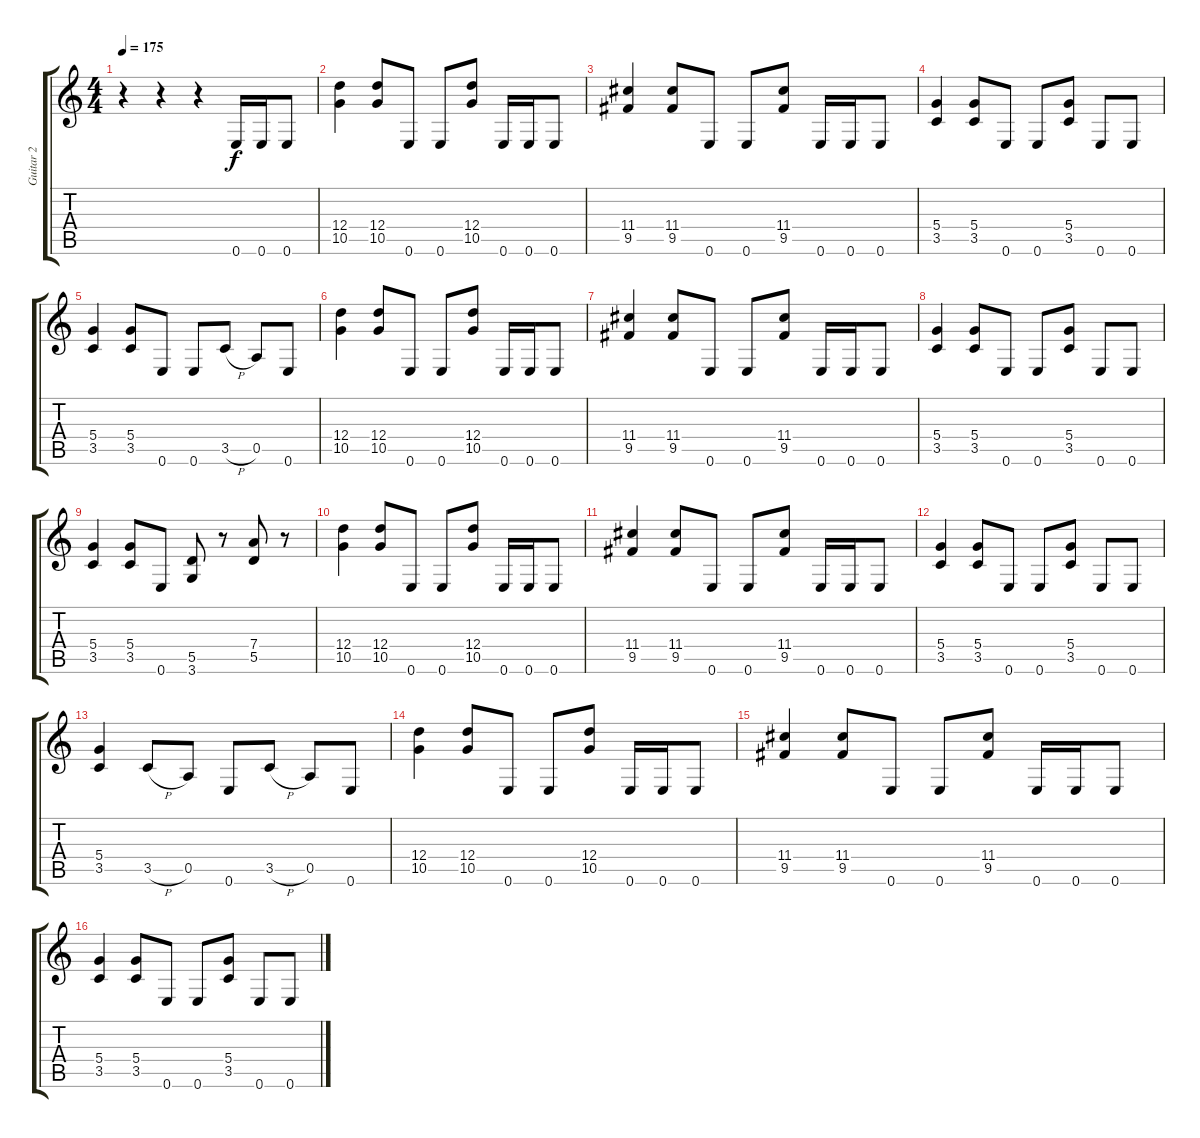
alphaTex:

\track ("Guitar 2" "Guitar 2") {instrument distortionguitar}
\staff {score tabs}
\tuning (E4 B3 G3 D3 A2 E2) {hide}
\ts (4 4)
\tempo 175
\clef g2
\ks c
r.4{dy f instrument distortionguitar} r.4 r.4 0.6.16 0.6.16 0.6.8 |
(12.4 10.5).4 (12.4 10.5).8 0.6.8 0.6.8 (12.4 10.5).8 0.6.16 0.6.16 0.6.8 |
(11.4 9.5).4 (11.4 9.5).8 0.6.8 0.6.8 (11.4 9.5).8 0.6.16 0.6.16 0.6.8 |
(5.4 3.5).4 (5.4 3.5).8 0.6.8 0.6.8 (5.4 3.5).8 0.6.8 0.6.8 |
(5.4 3.5).4 (5.4 3.5).8 0.6.8 0.6.8 3.5{h}.8 0.5.8 0.6.8 |
(12.4 10.5).4 (12.4 10.5).8 0.6.8 0.6.8 (12.4 10.5).8 0.6.16 0.6.16 0.6.8 |
(11.4 9.5).4 (11.4 9.5).8 0.6.8 0.6.8 (11.4 9.5).8 0.6.16 0.6.16 0.6.8 |
(5.4 3.5).4 (5.4 3.5).8 0.6.8 0.6.8 (5.4 3.5).8 0.6.8 0.6.8 |
(5.4 3.5).4 (5.4 3.5).8 0.6.8 (5.5 3.6).8 r.8 (7.4 5.5).8 r.8 |
(12.4 10.5).4 (12.4 10.5).8 0.6.8 0.6.8 (12.4 10.5).8 0.6.16 0.6.16 0.6.8 |
(11.4 9.5).4 (11.4 9.5).8 0.6.8 0.6.8 (11.4 9.5).8 0.6.16 0.6.16 0.6.8 |
(5.4 3.5).4 (5.4 3.5).8 0.6.8 0.6.8 (5.4 3.5).8 0.6.8 0.6.8 |
(5.4 3.5).4 3.5{h}.8 0.5.8 0.6.8 3.5{h}.8 0.5.8 0.6.8 |
(12.4 10.5).4 (12.4 10.5).8 0.6.8 0.6.8 (12.4 10.5).8 0.6.16 0.6.16 0.6.8 |
(11.4 9.5).4 (11.4 9.5).8 0.6.8 0.6.8 (11.4 9.5).8 0.6.16 0.6.16 0.6.8 |
(5.4 3.5).4 (5.4 3.5).8 0.6.8 0.6.8 (5.4 3.5).8 0.6.8 0.6.8
